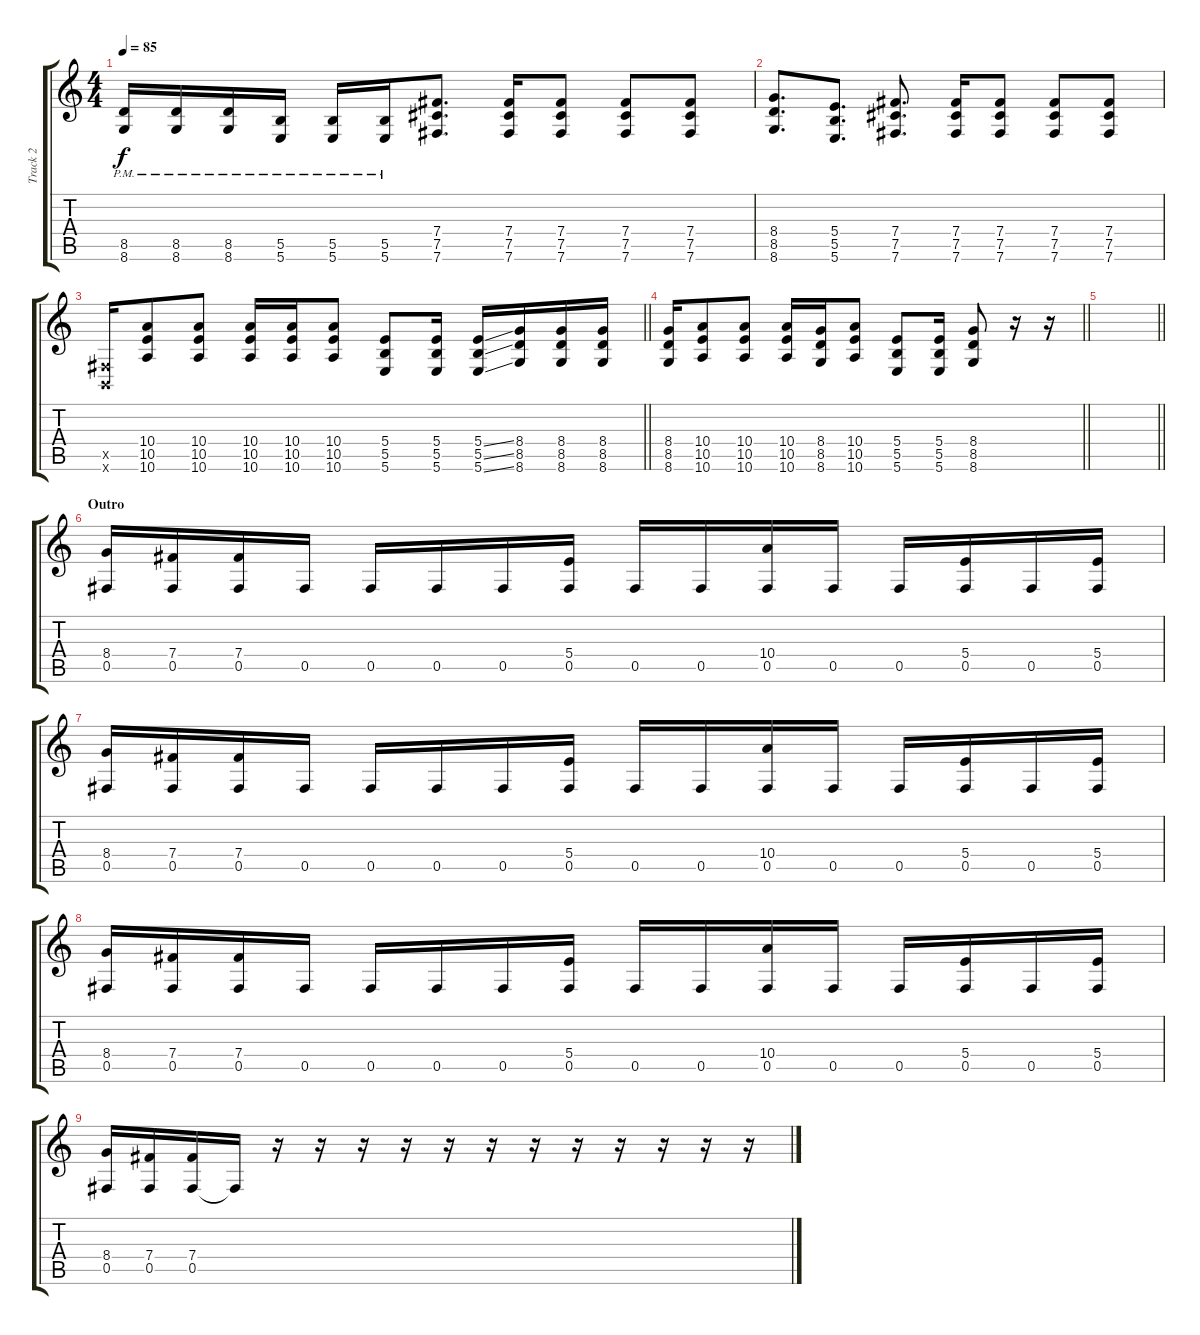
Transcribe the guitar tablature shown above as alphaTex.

\track ("Track 2" "Track 2") {instrument distortionguitar}
\staff {score tabs}
\tuning (Db4 Ab3 E3 B2 Gb2 B1) {hide}
\ts (4 4)
\tempo 85
\clef g2
\ks c
(8.5{pm} 8.6{pm}).16{dy f} (8.5{pm} 8.6{pm}).16 (8.5{pm} 8.6{pm}).16 (5.5{pm} 5.6{pm}).16 (5.5{pm} 5.6{pm}).16 (5.5{pm} 5.6{pm}).16 (7.4 7.5 7.6).8{d} (7.4 7.5 7.6).16 (7.4 7.5 7.6).8 (7.4 7.5 7.6).8 (7.4 7.5 7.6).8 |
(8.4 8.5 8.6).8{d} (5.4 5.5 5.6).8{d} (7.4 7.5 7.6).8{d} (7.4 7.5 7.6).16 (7.4 7.5 7.6).8 (7.4 7.5 7.6).8 (7.4 7.5 7.6).8 |
\barLineRight lightlight
(0.5{x} 0.6{x}).16 (10.4 10.5 10.6).8 (10.4 10.5 10.6).8 (10.4 10.5 10.6).16 (10.4 10.5 10.6).16 (10.4 10.5 10.6).8 (5.4 5.5 5.6).8 (5.4 5.5 5.6).16 (5.4{ss} 5.5{ss} 5.6{ss}).16 (8.4 8.5 8.6).16 (8.4 8.5 8.6).16 (8.4 8.5 8.6).16 |
\barLineRight lightlight
(8.4 8.5 8.6).16 (10.4 10.5 10.6).8 (10.4 10.5 10.6).8 (10.4 10.5 10.6).16 (8.4 8.5 8.6).16 (10.4 10.5 10.6).8 (5.4 5.5 5.6).8 (5.4 5.5 5.6).16 (8.4 8.5 8.6).8 r.16 r.16 |
\barLineRight lightlight
|
\section ("" "Outro")
(8.4 0.5).16 (7.4 0.5).16 (7.4 0.5).16 0.5.16 0.5.16 0.5.16 0.5.16 (5.4 0.5).16 0.5.16 0.5.16 (10.4 0.5).16 0.5.16 0.5.16 (5.4 0.5).16 0.5.16 (5.4 0.5).16 |
(8.4 0.5).16 (7.4 0.5).16 (7.4 0.5).16 0.5.16 0.5.16 0.5.16 0.5.16 (5.4 0.5).16 0.5.16 0.5.16 (10.4 0.5).16 0.5.16 0.5.16 (5.4 0.5).16 0.5.16 (5.4 0.5).16 |
(8.4 0.5).16 (7.4 0.5).16 (7.4 0.5).16 0.5.16 0.5.16 0.5.16 0.5.16 (5.4 0.5).16 0.5.16 0.5.16 (10.4 0.5).16 0.5.16 0.5.16 (5.4 0.5).16 0.5.16 (5.4 0.5).16 |
(8.4 0.5).16 (7.4 0.5).16 (7.4 0.5).16 0.5{t}.16 r.16 r.16 r.16 r.16 r.16 r.16 r.16 r.16 r.16 r.16 r.16 r.16
